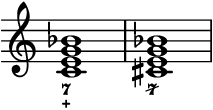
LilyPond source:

\version "2.16.2" % absolutely necessary!

% use this to crop output page size to match the snippet
#(ly:set-option 'preview #t)

%%%%%%%%%%%%%%%%%%%%%%%%%%
% here goes the snippet: %
%%%%%%%%%%%%%%%%%%%%%%%%%%
<<
\relative c' {
  \override Staff.TimeSignature #'stencil = ##f 
  <c e g bes>1
 
  <cis e g bes>
}
\figures {
  < 7 _\+ >1 < 7/ >
}
>>